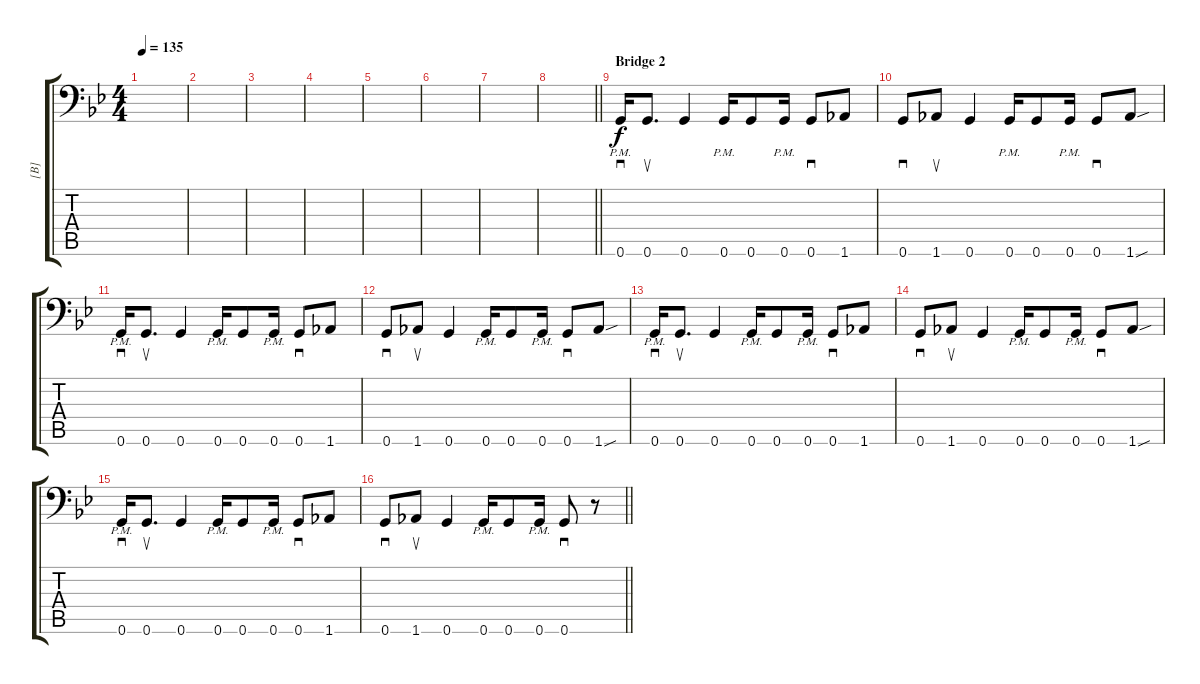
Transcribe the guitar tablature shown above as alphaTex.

\track ("[B]" "[B]") {instrument distortionguitar}
\staff {score tabs}
\tuning (A3 E3 C3 G2 D2 G1) {hide}
\ts (4 4)
\tempo 135
\clef f4
\ks gminor
|
|
|
|
|
|
|
\barLineRight lightlight
|
\section ("" "Bridge 2")
0.6{pm}.16{sd} 0.6.8{d su} 0.6.4 0.6{pm}.16 0.6.8 0.6{pm}.16 0.6.8{sd} 1.6.8 |
0.6.8{sd} 1.6.8{su} 0.6.4 0.6{pm}.16 0.6.8 0.6{pm}.16 0.6.8{sd} 1.6{sou}.8 |
0.6{pm}.16{sd} 0.6.8{d su} 0.6.4 0.6{pm}.16 0.6.8 0.6{pm}.16 0.6.8{sd} 1.6.8 |
0.6.8{sd} 1.6.8{su} 0.6.4 0.6{pm}.16 0.6.8 0.6{pm}.16 0.6.8{sd} 1.6{sou}.8 |
0.6{pm}.16{sd} 0.6.8{d su} 0.6.4 0.6{pm}.16 0.6.8 0.6{pm}.16 0.6.8{sd} 1.6.8 |
0.6.8{sd} 1.6.8{su} 0.6.4 0.6{pm}.16 0.6.8 0.6{pm}.16 0.6.8{sd} 1.6{sou}.8 |
0.6{pm}.16{sd} 0.6.8{d su} 0.6.4 0.6{pm}.16 0.6.8 0.6{pm}.16 0.6.8{sd} 1.6.8 |
\barLineRight lightlight
0.6.8{sd} 1.6.8{su} 0.6.4 0.6{pm}.16 0.6.8 0.6{pm}.16 0.6.8{sd} r.8
